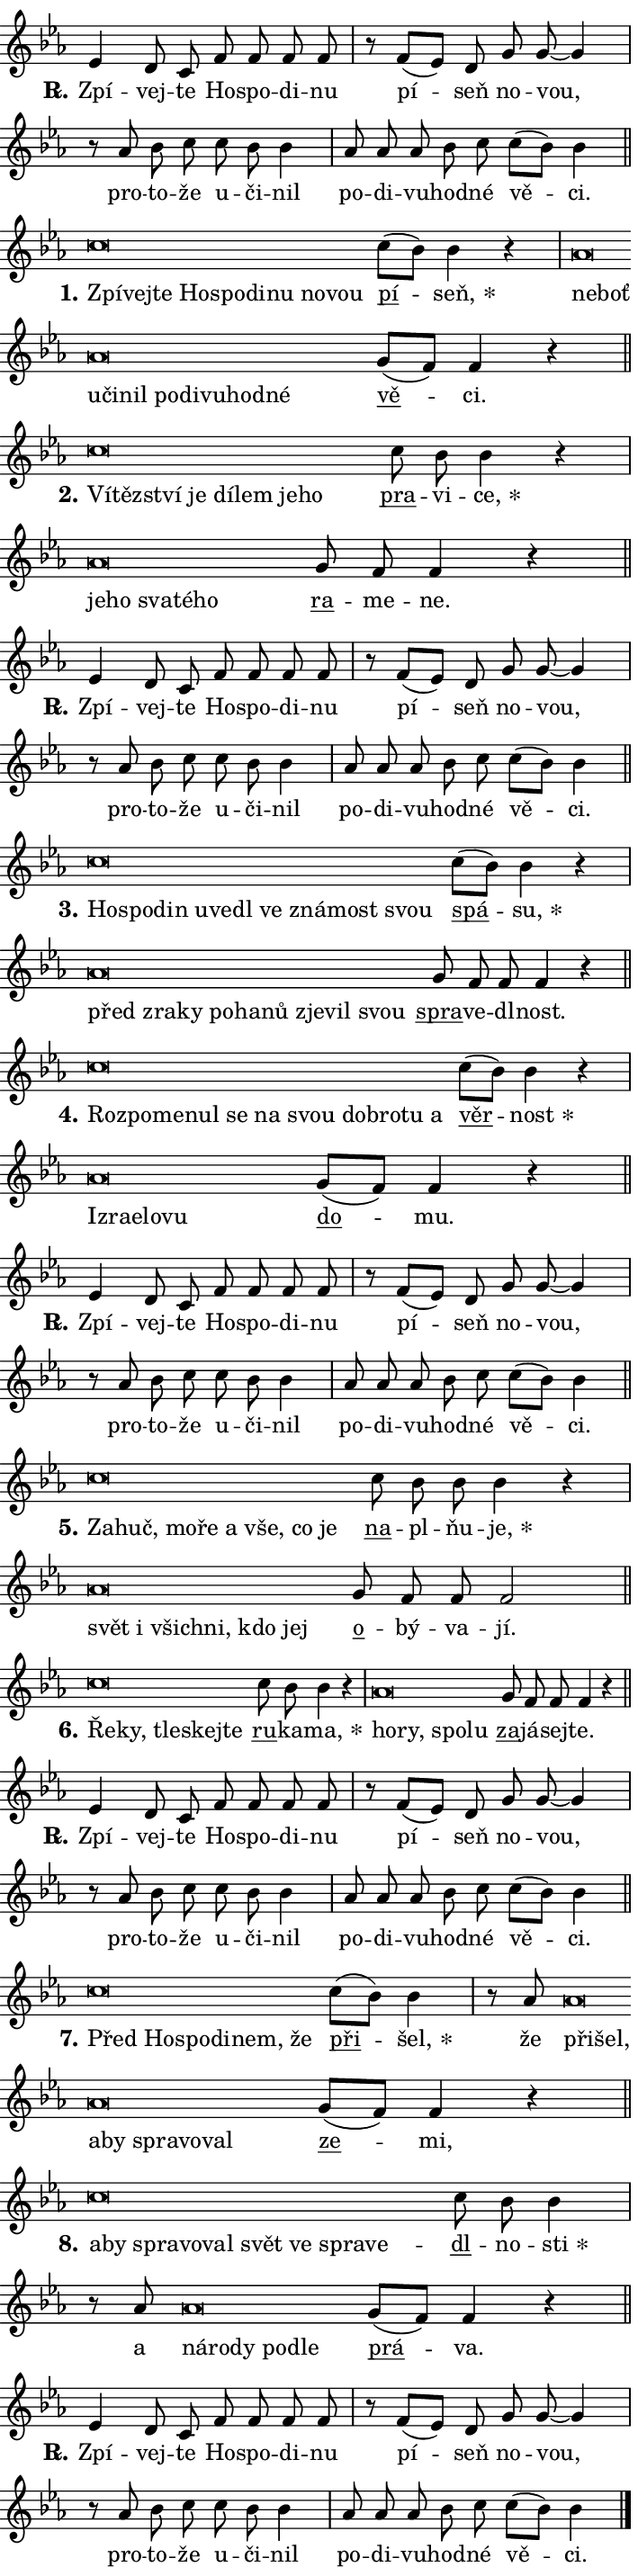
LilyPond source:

\version "2.24.0"
\header { tagline = "" }
\paper {
  indent = 0\cm
  top-margin = 0\cm
  right-margin = 0.13\cm % to fit lyric hyphens
  bottom-margin = 0\cm
  left-margin = 0\cm
  paper-width = 12\cm
  page-breaking = #ly:one-page-breaking
  system-system-spacing.basic-distance = #11
  score-system-spacing.basic-distance = #11
  ragged-last = ##f
}


%% Author: Thomas Morley
%% https://lists.gnu.org/archive/html/lilypond-user/2020-05/msg00002.html
#(define (line-position grob)
"Returns position of @var[grob} in current system:
   @code{'start}, if at first time-step
   @code{'end}, if at last time-step
   @code{'middle} otherwise
"
  (let* ((col (ly:item-get-column grob))
         (ln (ly:grob-object col 'left-neighbor))
         (rn (ly:grob-object col 'right-neighbor))
         (col-to-check-left (if (ly:grob? ln) ln col))
         (col-to-check-right (if (ly:grob? rn) rn col))
         (break-dir-left
           (and
             (ly:grob-property col-to-check-left 'non-musical #f)
             (ly:item-break-dir col-to-check-left)))
         (break-dir-right
           (and
             (ly:grob-property col-to-check-right 'non-musical #f)
             (ly:item-break-dir col-to-check-right))))
        (cond ((eqv? 1 break-dir-left) 'start)
              ((eqv? -1 break-dir-right) 'end)
              (else 'middle))))

#(define (tranparent-at-line-position vctor)
  (lambda (grob)
  "Relying on @code{line-position} select the relevant enry from @var{vctor}.
Used to determine transparency,"
    (case (line-position grob)
      ((end) (not (vector-ref vctor 0)))
      ((middle) (not (vector-ref vctor 1)))
      ((start) (not (vector-ref vctor 2))))))

noteHeadBreakVisibility =
#(define-music-function (break-visibility)(vector?)
"Makes @code{NoteHead}s transparent relying on @var{break-visibility}"
#{
  \override NoteHead.transparent =
    #(tranparent-at-line-position break-visibility)
#})

#(define delete-ledgers-for-transparent-note-heads
  (lambda (grob)
    "Reads whether a @code{NoteHead} is transparent.
If so this @code{NoteHead} is removed from @code{'note-heads} from
@var{grob}, which is supposed to be @code{LedgerLineSpanner}.
As a result ledgers are not printed for this @code{NoteHead}"
    (let* ((nhds-array (ly:grob-object grob 'note-heads))
           (nhds-list
             (if (ly:grob-array? nhds-array)
                 (ly:grob-array->list nhds-array)
                 '()))
           ;; Relies on the transparent-property being done before
           ;; Staff.LedgerLineSpanner.after-line-breaking is executed.
           ;; This is fragile ...
           (to-keep
             (remove
               (lambda (nhd)
                 (ly:grob-property nhd 'transparent #f))
               nhds-list)))
      ;; TODO find a better method to iterate over grob-arrays, similiar
      ;; to filter/remove etc for lists
      ;; For now rebuilt from scratch
      (set! (ly:grob-object grob 'note-heads)  '())
      (for-each
        (lambda (nhd)
          (ly:pointer-group-interface::add-grob grob 'note-heads nhd))
        to-keep))))

squashNotes = {
  \override NoteHead.X-extent = #'(-0.2 . 0.2)
  \override NoteHead.Y-extent = #'(-0.75 . 0)
  \override NoteHead.stencil =
    #(lambda (grob)
       (let ((pos (ly:grob-property grob 'staff-position)))
         (begin
           (if (< pos -7) (display "ERROR: Lower brevis then expected\n") (display ""))
           (if (<= pos -6) ly:text-interface::print ly:note-head::print))))
}
unSquashNotes = {
  \revert NoteHead.X-extent
  \revert NoteHead.Y-extent
  \revert NoteHead.stencil
}

hideNotes = \noteHeadBreakVisibility #begin-of-line-visible
unHideNotes = \noteHeadBreakVisibility #all-visible

% work-around for resetting accidentals
% https://lilypond.org/doc/v2.23/Documentation/notation/displaying-rhythms#unmetered-music
cadenzaMeasure = {
  \cadenzaOff
  \partial 1024 s1024
  \cadenzaOn
}

#(define-markup-command (accent layout props text) (markup?)
  "Underline accented syllable"
  (interpret-markup layout props
    #{\markup \override #'(offset . 4.3) \underline { #text }#}))

responsum = \markup \concat {
  "R" \hspace #-1.05 \path #0.1 #'((moveto 0 0.07) (lineto 0.9 0.8)) \hspace #0.05 "."
}

spaceSize = #0.6828661417322834 % exact space size for TeX Gyre Schola

\layout {
  \context {
    \Staff
    \remove "Time_signature_engraver"
    \override LedgerLineSpanner.after-line-breaking = #delete-ledgers-for-transparent-note-heads
  }
  \context {
    \Lyrics {
      \override LyricSpace.minimum-distance = \spaceSize
      \override LyricText.font-name = #"TeX Gyre Schola"
      \override LyricText.font-size = 1
      \override StanzaNumber.font-name = #"TeX Gyre Schola Bold"
      \override StanzaNumber.font-size = 1
    }
  }
  \context {
    \Score 
    \override NoteHead.text =
      #(lambda (grob) 
        (let ((pos (ly:grob-property grob 'staff-position)))
          #{\markup {
            \combine
              \halign #-0.55 \raise #(if (= pos -6) 0 0.5) \override #'(thickness . 2) \draw-line #'(3.2 . 0)
              \musicglyph "noteheads.sM1"
          }#}))
  }
}

% magnetic-lyrics.ily
%
%   written by
%     Jean Abou Samra <jean@abou-samra.fr>
%     Werner Lemberg <wl@gnu.org>
%
%   adapted by
%     Jiri Hon <jiri.hon@gmail.com>
%
% Version 2022-Apr-15

% https://www.mail-archive.com/lilypond-user@gnu.org/msg149350.html

#(define (Left_hyphen_pointer_engraver context)
   "Collect syllable-hyphen-syllable occurrences in lyrics and store
them in properties.  This engraver only looks to the left.  For
example, if the lyrics input is @code{foo -- bar}, it does the
following.

@itemize @bullet
@item
Set the @code{text} property of the @code{LyricHyphen} grob between
@q{foo} and @q{bar} to @code{foo}.

@item
Set the @code{left-hyphen} property of the @code{LyricText} grob with
text @q{foo} to the @code{LyricHyphen} grob between @q{foo} and
@q{bar}.
@end itemize

Use this auxiliary engraver in combination with the
@code{lyric-@/text::@/apply-@/magnetic-@/offset!} hook."
   (let ((hyphen #f)
         (text #f))
     (make-engraver
      (acknowledgers
       ((lyric-syllable-interface engraver grob source-engraver)
        (set! text grob)))
      (end-acknowledgers
       ((lyric-hyphen-interface engraver grob source-engraver)
        ;(when (not (grob::has-interface grob 'lyric-space-interface))
          (set! hyphen grob)));)
      ((stop-translation-timestep engraver)
       (when (and text hyphen)
         (ly:grob-set-object! text 'left-hyphen hyphen))
       (set! text #f)
       (set! hyphen #f)))))

#(define (lyric-text::apply-magnetic-offset! grob)
   "If the space between two syllables is less than the value in
property @code{LyricText@/.details@/.squash-threshold}, move the right
syllable to the left so that it gets concatenated with the left
syllable.

Use this function as a hook for
@code{LyricText@/.after-@/line-@/breaking} if the
@code{Left_@/hyphen_@/pointer_@/engraver} is active."
   (let ((hyphen (ly:grob-object grob 'left-hyphen #f)))
     (when hyphen
       (let ((left-text (ly:spanner-bound hyphen LEFT)))
         (when (grob::has-interface left-text 'lyric-syllable-interface)
           (let* ((common (ly:grob-common-refpoint grob left-text X))
                  (this-x-ext (ly:grob-extent grob common X))
                  (left-x-ext
                   (begin
                     ;; Trigger magnetism for left-text.
                     (ly:grob-property left-text 'after-line-breaking)
                     (ly:grob-extent left-text common X)))
                  ;; `delta` is the gap width between two syllables.
                  (delta (- (interval-start this-x-ext)
                            (interval-end left-x-ext)))
                  (details (ly:grob-property grob 'details))
                  (threshold (assoc-get 'squash-threshold details 0.2)))
             (when (< delta threshold)
               (let* (;; We have to manipulate the input text so that
                      ;; ligatures crossing syllable boundaries are not
                      ;; disabled.  For languages based on the Latin
                      ;; script this is essentially a beautification.
                      ;; However, for non-Western scripts it can be a
                      ;; necessity.
                      (lt (ly:grob-property left-text 'text))
                      (rt (ly:grob-property grob 'text))
                      (is-space (grob::has-interface hyphen 'lyric-space-interface))
                      (space (if is-space " " ""))
                      (extra-delta (if is-space spaceSize 0))
                      ;; Append new syllable.
                      (ltrt-space (if (and (string? lt) (string? rt))
                                (string-append lt space rt)
                                (make-concat-markup (list lt space rt))))
                      ;; Right-align `ltrt` to the right side.
                      (ltrt-space-markup (grob-interpret-markup
                               grob
                               (make-translate-markup
                                (cons (interval-length this-x-ext) 0)
                                (make-right-align-markup ltrt-space)))))
                 (begin
                   ;; Don't print `left-text`.
                   (ly:grob-set-property! left-text 'stencil #f)
                   ;; Set text and stencil (which holds all collected
                   ;; syllables so far) and shift it to the left.
                   (ly:grob-set-property! grob 'text ltrt-space)
                   (ly:grob-set-property! grob 'stencil ltrt-space-markup)
                   (ly:grob-translate-axis! grob (- (- delta extra-delta)) X))))))))))


#(define (lyric-hyphen::displace-bounds-first grob)
   ;; Make very sure this callback isn't triggered too early.
   (let ((left (ly:spanner-bound grob LEFT))
         (right (ly:spanner-bound grob RIGHT)))
     (ly:grob-property left 'after-line-breaking)
     (ly:grob-property right 'after-line-breaking)
     (ly:lyric-hyphen::print grob)))

squashThreshold = #0.4

\layout {
  \context {
    \Lyrics
    \consists #Left_hyphen_pointer_engraver
    \override LyricText.after-line-breaking =
      #lyric-text::apply-magnetic-offset!
    \override LyricHyphen.stencil = #lyric-hyphen::displace-bounds-first
    \override LyricText.details.squash-threshold = \squashThreshold
    \override LyricHyphen.minimum-distance = 0
    \override LyricHyphen.minimum-length = \squashThreshold
  }
}

squashText = \override LyricText.details.squash-threshold = 9999
unSquashText = \override LyricText.details.squash-threshold = \squashThreshold

leftText = \override LyricText.self-alignment-X = #LEFT
unLeftText = \revert LyricText.self-alignment-X

starOffset = #(lambda (grob) 
                (let ((x_offset (ly:self-alignment-interface::aligned-on-x-parent grob)))
                  (if (= x_offset 0) 0 (+ x_offset 1.2))))

star = #(define-music-function (syllable)(string?)
"Append star separator at the end of a syllable"
#{
  \once \override LyricText.X-offset = #starOffset
  \lyricmode { \markup {
    #syllable
    \override #'((font-name . "TeX Gyre Schola Bold")) \hspace #0.2 \lower #0.65 \larger "*"
  } }
#})

starAccent = #(define-music-function (syllable)(string?)
"Append star separator at the end of a syllable and make accent"
#{
  \once \override LyricText.X-offset = #starOffset
  \lyricmode { \markup {
    \accent #syllable
    \override #'((font-name . "TeX Gyre Schola Bold")) \hspace #0.2 \lower #0.65 \larger "*"
  } }
#})

breath = #(define-music-function (syllable)(string?)
"Append breathing indicator at the end of a syllable"
#{
  \lyricmode { \markup { #syllable "+" } }
#})

optionalBreath = #(define-music-function (syllable)(string?)
"Append optional breathing indicator at the end of a syllable"
#{
  \lyricmode { \markup { #syllable "(+)" } }
#})


\score {
    <<
        \new Voice = "melody" { \cadenzaOn \key es \major \relative { es'4 d8 c f f f f \cadenzaMeasure \bar "|" r f[( es)] d \bar "" g g~ g4 \cadenzaMeasure \bar "|" r8 as bes c \bar "" c bes bes4 \cadenzaMeasure \bar "|" as8 as as bes c c[( bes)] bes4 \cadenzaMeasure \bar "||" \break } }
        \new Lyrics \lyricsto "melody" { \lyricmode { \set stanza = \responsum
Zpí -- vej -- te Ho -- spo -- di -- nu pí -- seň no -- vou, pro -- to -- že u -- či -- nil po -- di -- vu -- hod -- né vě -- ci. } }
    >>
    \layout {}
}

\score {
    <<
        \new Voice = "melody" { \cadenzaOn \key es \major \relative { \squashNotes c''\breve*1/16 \hideNotes \breve*1/16 \bar "" \breve*1/16 \bar "" \breve*1/16 \bar "" \breve*1/16 \bar "" \breve*1/16 \bar "" \breve*1/16 \bar "" \breve*1/16 \breve*1/16 \bar "" \unHideNotes \unSquashNotes \bar "" c8[( bes)] bes4 r \cadenzaMeasure \bar "|" \squashNotes as\breve*1/16 \hideNotes \breve*1/16 \bar "" \breve*1/16 \bar "" \breve*1/16 \bar "" \breve*1/16 \bar "" \breve*1/16 \bar "" \breve*1/16 \bar "" \breve*1/16 \bar "" \breve*1/16 \breve*1/16 \bar "" \unHideNotes \unSquashNotes \bar "" g8[( f)] f4 r \cadenzaMeasure \bar "||" \break } }
        \new Lyrics \lyricsto "melody" { \lyricmode { \set stanza = "1."
\leftText Zpí -- \squashText vej -- te Ho -- spo -- di -- nu no -- vou \unLeftText \unSquashText \markup \accent pí -- \star seň, \leftText ne -- \squashText boť u -- či -- nil po -- di -- vu -- hod -- né \unLeftText \unSquashText \markup \accent vě -- ci. } }
    >>
    \layout {}
}

\score {
    <<
        \new Voice = "melody" { \cadenzaOn \key es \major \relative { \squashNotes c''\breve*1/16 \hideNotes \breve*1/16 \bar "" \breve*1/16 \bar "" \breve*1/16 \bar "" \breve*1/16 \bar "" \breve*1/16 \bar "" \breve*1/16 \breve*1/16 \bar "" \unHideNotes \unSquashNotes \bar "" c8 bes bes4 r \cadenzaMeasure \bar "|" \squashNotes as\breve*1/16 \hideNotes \breve*1/16 \bar "" \breve*1/16 \bar "" \breve*1/16 \breve*1/16 \bar "" \unHideNotes \unSquashNotes \bar "" g8 f f4 r \cadenzaMeasure \bar "||" \break } }
        \new Lyrics \lyricsto "melody" { \lyricmode { \set stanza = "2."
\leftText Ví -- \squashText těz -- ství je dí -- lem je -- ho \unLeftText \unSquashText \markup \accent pra -- vi -- \star ce, \leftText je -- \squashText ho sva -- té -- ho \unLeftText \unSquashText \markup \accent ra -- me -- ne. } }
    >>
    \layout {}
}

\score {
    <<
        \new Voice = "melody" { \cadenzaOn \key es \major \relative { es'4 d8 c f f f f \cadenzaMeasure \bar "|" r f[( es)] d \bar "" g g~ g4 \cadenzaMeasure \bar "|" r8 as bes c \bar "" c bes bes4 \cadenzaMeasure \bar "|" as8 as as bes c c[( bes)] bes4 \cadenzaMeasure \bar "||" \break } }
        \new Lyrics \lyricsto "melody" { \lyricmode { \set stanza = \responsum
Zpí -- vej -- te Ho -- spo -- di -- nu pí -- seň no -- vou, pro -- to -- že u -- či -- nil po -- di -- vu -- hod -- né vě -- ci. } }
    >>
    \layout {}
}

\score {
    <<
        \new Voice = "melody" { \cadenzaOn \key es \major \relative { \squashNotes c''\breve*1/16 \hideNotes \breve*1/16 \bar "" \breve*1/16 \bar "" \breve*1/16 \bar "" \breve*1/16 \bar "" \breve*1/16 \bar "" \breve*1/16 \bar "" \breve*1/16 \bar "" \breve*1/16 \breve*1/16 \bar "" \unHideNotes \unSquashNotes \bar "" c8[( bes)] bes4 r \cadenzaMeasure \bar "|" \squashNotes as\breve*1/16 \hideNotes \breve*1/16 \bar "" \breve*1/16 \bar "" \breve*1/16 \bar "" \breve*1/16 \bar "" \breve*1/16 \bar "" \breve*1/16 \bar "" \breve*1/16 \breve*1/16 \bar "" \unHideNotes \unSquashNotes \bar "" g8 f f f4 r \cadenzaMeasure \bar "||" \break } }
        \new Lyrics \lyricsto "melody" { \lyricmode { \set stanza = "3."
\leftText Ho -- \squashText spo -- din u -- ve -- dl ve zná -- most svou \unLeftText \unSquashText \markup \accent spá -- \star su, \leftText před \squashText zra -- ky po -- ha -- nů zje -- vil svou \unLeftText \unSquashText \markup \accent spra -- ve -- dl -- nost. } }
    >>
    \layout {}
}

\score {
    <<
        \new Voice = "melody" { \cadenzaOn \key es \major \relative { \squashNotes c''\breve*1/16 \hideNotes \breve*1/16 \bar "" \breve*1/16 \bar "" \breve*1/16 \bar "" \breve*1/16 \bar "" \breve*1/16 \bar "" \breve*1/16 \bar "" \breve*1/16 \bar "" \breve*1/16 \bar "" \breve*1/16 \breve*1/16 \bar "" \unHideNotes \unSquashNotes \bar "" c8[( bes)] bes4 r \cadenzaMeasure \bar "|" \squashNotes as\breve*1/16 \hideNotes \breve*1/16 \bar "" \breve*1/16 \bar "" \breve*1/16 \breve*1/16 \bar "" \unHideNotes \unSquashNotes \bar "" g8[( f)] f4 r \cadenzaMeasure \bar "||" \break } }
        \new Lyrics \lyricsto "melody" { \lyricmode { \set stanza = "4."
\leftText Roz -- \squashText po -- me -- nul se na svou dob -- ro -- tu a \unLeftText \unSquashText \markup \accent věr -- \star nost \leftText Iz -- \squashText ra -- e -- lo -- vu \unLeftText \unSquashText \markup \accent do -- mu. } }
    >>
    \layout {}
}

\score {
    <<
        \new Voice = "melody" { \cadenzaOn \key es \major \relative { es'4 d8 c f f f f \cadenzaMeasure \bar "|" r f[( es)] d \bar "" g g~ g4 \cadenzaMeasure \bar "|" r8 as bes c \bar "" c bes bes4 \cadenzaMeasure \bar "|" as8 as as bes c c[( bes)] bes4 \cadenzaMeasure \bar "||" \break } }
        \new Lyrics \lyricsto "melody" { \lyricmode { \set stanza = \responsum
Zpí -- vej -- te Ho -- spo -- di -- nu pí -- seň no -- vou, pro -- to -- že u -- či -- nil po -- di -- vu -- hod -- né vě -- ci. } }
    >>
    \layout {}
}

\score {
    <<
        \new Voice = "melody" { \cadenzaOn \key es \major \relative { \squashNotes c''\breve*1/16 \hideNotes \breve*1/16 \bar "" \breve*1/16 \bar "" \breve*1/16 \bar "" \breve*1/16 \bar "" \breve*1/16 \bar "" \breve*1/16 \breve*1/16 \bar "" \unHideNotes \unSquashNotes \bar "" c8 bes bes bes4 r \cadenzaMeasure \bar "|" \squashNotes as\breve*1/16 \hideNotes \breve*1/16 \bar "" \breve*1/16 \bar "" \breve*1/16 \bar "" \breve*1/16 \breve*1/16 \bar "" \unHideNotes \unSquashNotes \bar "" g8 f f f2 \cadenzaMeasure \bar "||" \break } }
        \new Lyrics \lyricsto "melody" { \lyricmode { \set stanza = "5."
\leftText Za -- \squashText huč, mo -- ře a vše, co je \unLeftText \unSquashText \markup \accent na -- pl -- ňu -- \star je, \leftText svět \squashText i všich -- ni, kdo jej \unLeftText \unSquashText \markup \accent o -- bý -- va -- jí. } }
    >>
    \layout {}
}

\score {
    <<
        \new Voice = "melody" { \cadenzaOn \key es \major \relative { \squashNotes c''\breve*1/16 \hideNotes \breve*1/16 \bar "" \breve*1/16 \bar "" \breve*1/16 \breve*1/16 \bar "" \unHideNotes \unSquashNotes \bar "" c8 bes bes4 r \cadenzaMeasure \bar "|" \squashNotes as\breve*1/16 \hideNotes \breve*1/16 \bar "" \breve*1/16 \breve*1/16 \bar "" \unHideNotes \unSquashNotes \bar "" g8 f f f4 r \cadenzaMeasure \bar "||" \break } }
        \new Lyrics \lyricsto "melody" { \lyricmode { \set stanza = "6."
\leftText Ře -- \squashText ky, tle -- skej -- te \unLeftText \unSquashText \markup \accent ru -- ka -- \star ma, \leftText ho -- \squashText ry, spo -- lu \unLeftText \unSquashText \markup \accent za -- já -- sej -- te. } }
    >>
    \layout {}
}

\score {
    <<
        \new Voice = "melody" { \cadenzaOn \key es \major \relative { es'4 d8 c f f f f \cadenzaMeasure \bar "|" r f[( es)] d \bar "" g g~ g4 \cadenzaMeasure \bar "|" r8 as bes c \bar "" c bes bes4 \cadenzaMeasure \bar "|" as8 as as bes c c[( bes)] bes4 \cadenzaMeasure \bar "||" \break } }
        \new Lyrics \lyricsto "melody" { \lyricmode { \set stanza = \responsum
Zpí -- vej -- te Ho -- spo -- di -- nu pí -- seň no -- vou, pro -- to -- že u -- či -- nil po -- di -- vu -- hod -- né vě -- ci. } }
    >>
    \layout {}
}

\score {
    <<
        \new Voice = "melody" { \cadenzaOn \key es \major \relative { \squashNotes c''\breve*1/16 \hideNotes \breve*1/16 \bar "" \breve*1/16 \bar "" \breve*1/16 \bar "" \breve*1/16 \breve*1/16 \bar "" \unHideNotes \unSquashNotes \bar "" c8[( bes)] bes4 \cadenzaMeasure \bar "|" r8 as8 \squashNotes as\breve*1/16 \hideNotes \breve*1/16 \bar "" \breve*1/16 \bar "" \breve*1/16 \bar "" \breve*1/16 \bar "" \breve*1/16 \breve*1/16 \bar "" \unHideNotes \unSquashNotes \bar "" g8[( f)] f4 r \cadenzaMeasure \bar "||" \break } }
        \new Lyrics \lyricsto "melody" { \lyricmode { \set stanza = "7."
\leftText Před \squashText Ho -- spo -- di -- nem, že \unLeftText \unSquashText \markup \accent při -- \star šel, že \leftText při -- \squashText šel, a -- by spra -- vo -- val \unLeftText \unSquashText \markup \accent ze -- mi, } }
    >>
    \layout {}
}

\score {
    <<
        \new Voice = "melody" { \cadenzaOn \key es \major \relative { \squashNotes c''\breve*1/16 \hideNotes \breve*1/16 \bar "" \breve*1/16 \bar "" \breve*1/16 \bar "" \breve*1/16 \bar "" \breve*1/16 \bar "" \breve*1/16 \bar "" \breve*1/16 \breve*1/16 \bar "" \unHideNotes \unSquashNotes \bar "" c8 bes bes4 \cadenzaMeasure \bar "|" r8 as8 \squashNotes as\breve*1/16 \hideNotes \breve*1/16 \bar "" \breve*1/16 \bar "" \breve*1/16 \breve*1/16 \bar "" \unHideNotes \unSquashNotes \bar "" g8[( f)] f4 r \cadenzaMeasure \bar "||" \break } }
        \new Lyrics \lyricsto "melody" { \lyricmode { \set stanza = "8."
\leftText a -- \squashText by spra -- vo -- val svět ve spra -- ve -- \unLeftText \unSquashText \markup \accent dl -- no -- \star sti a \leftText ná -- \squashText ro -- dy po -- dle \unLeftText \unSquashText \markup \accent prá -- va. } }
    >>
    \layout {}
}

\score {
    <<
        \new Voice = "melody" { \cadenzaOn \key es \major \relative { es'4 d8 c f f f f \cadenzaMeasure \bar "|" r f[( es)] d \bar "" g g~ g4 \cadenzaMeasure \bar "|" r8 as bes c \bar "" c bes bes4 \cadenzaMeasure \bar "|" as8 as as bes c c[( bes)] bes4 \cadenzaMeasure \bar "||" \break } \bar "|." }
        \new Lyrics \lyricsto "melody" { \lyricmode { \set stanza = \responsum
Zpí -- vej -- te Ho -- spo -- di -- nu pí -- seň no -- vou, pro -- to -- že u -- či -- nil po -- di -- vu -- hod -- né vě -- ci. } }
    >>
    \layout {}
}
